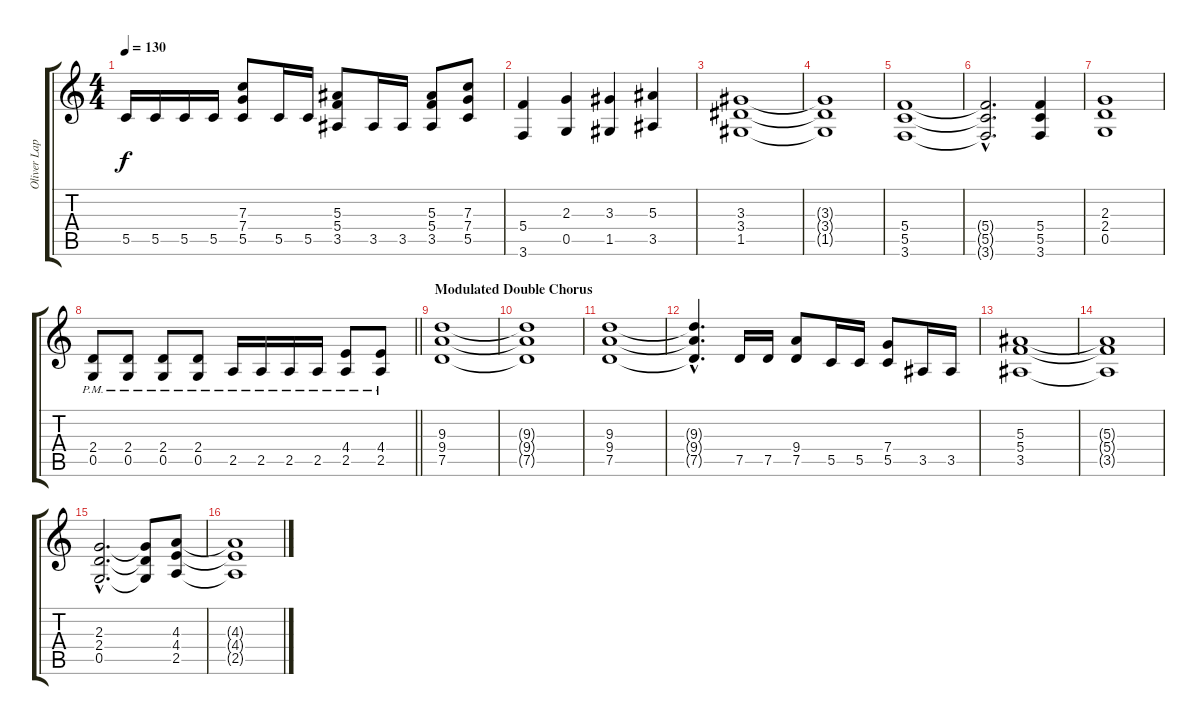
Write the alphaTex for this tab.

\track ("Oliver Lapauze (Guitar 2)" "Oliver Lap") {instrument distortionguitar}
\staff {score tabs}
\tuning (D4 A3 F3 C3 G2 D2) {hide}
\ts (4 4)
\tempo 130
\clef g2
\ks c
5.5.16{dy f} 5.5.16 5.5.16 5.5.16 (7.3 7.4 5.5).8 5.5.16 5.5.16 (5.3 5.4 3.5).8 3.5.16 3.5.16 (5.3 5.4 3.5).8 (7.3 7.4 5.5).8 |
(5.4 3.6).4 (2.3 0.5).4 (3.3 1.5).4 (5.3 3.5).4 |
(3.3 3.4 1.5).1 |
(3.3{t} 3.4{t} 1.5{t}).1 |
(5.4 5.5 3.6).1 |
(5.4{hac t} 5.5{hac t} 3.6{hac t}).2{d} (5.4 5.5 3.6).4 |
(2.3 2.4 0.5).1 |
\barLineRight lightlight
(2.4{pm} 0.5{pm}).8 (2.4{pm} 0.5{pm}).8 (2.4{pm} 0.5{pm}).8 (2.4{pm} 0.5{pm}).8 2.5{pm}.16 2.5{pm}.16 2.5{pm}.16 2.5{pm}.16 (4.4{pm} 2.5{pm}).8 (4.4{pm} 2.5{pm}).8 |
\section ("" "Modulated Double Chorus")
(9.3 9.4 7.5).1 |
(9.3{t} 9.4{t} 7.5{t}).1 |
(9.3 9.4 7.5).1 |
(9.3{hac t} 9.4{hac t} 7.5{hac t}).4{d} 7.5.16 7.5.16 (9.4 7.5).8 5.5.16 5.5.16 (7.4 5.5).8 3.5.16 3.5.16 |
(5.3 5.4 3.5).1 |
(5.3{t} 5.4{t} 3.5{t}).1 |
(2.3{hac} 2.4{hac} 0.5{hac}).2{d} (2.3{t} 2.4{t} 0.5{t}).8 (4.3 4.4 2.5).8 |
(4.3{t} 4.4{t} 2.5{t}).1
